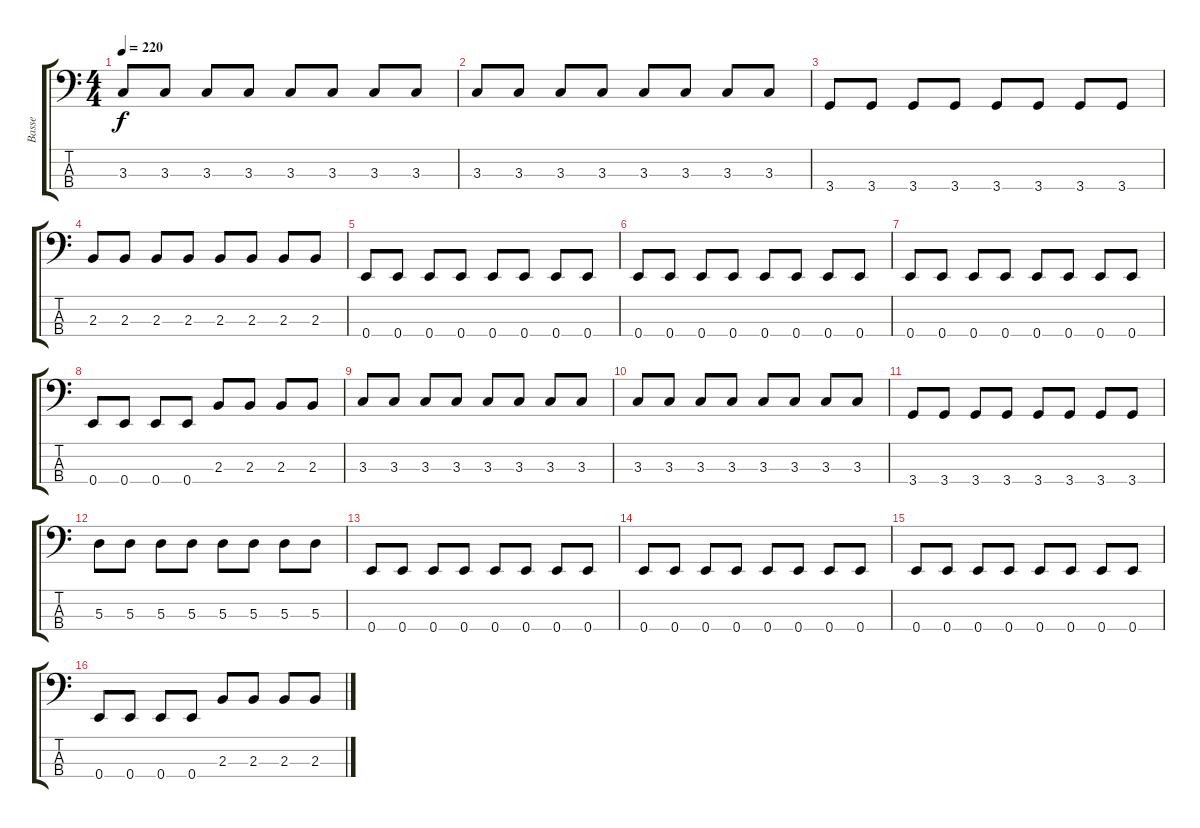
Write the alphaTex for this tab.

\track ("Basse" "Basse") {instrument electricbasspick}
\staff {score tabs}
\tuning (G2 D2 A1 E1) {hide}
\ts (4 4)
\tempo 220
\clef f4
\ks c
3.3.8{dy f} 3.3.8 3.3.8 3.3.8 3.3.8 3.3.8 3.3.8 3.3.8 |
3.3.8 3.3.8 3.3.8 3.3.8 3.3.8 3.3.8 3.3.8 3.3.8 |
3.4.8 3.4.8 3.4.8 3.4.8 3.4.8 3.4.8 3.4.8 3.4.8 |
2.3.8 2.3.8 2.3.8 2.3.8 2.3.8 2.3.8 2.3.8 2.3.8 |
0.4.8 0.4.8 0.4.8 0.4.8 0.4.8 0.4.8 0.4.8 0.4.8 |
0.4.8 0.4.8 0.4.8 0.4.8 0.4.8 0.4.8 0.4.8 0.4.8 |
0.4.8 0.4.8 0.4.8 0.4.8 0.4.8 0.4.8 0.4.8 0.4.8 |
0.4.8 0.4.8 0.4.8 0.4.8 2.3.8 2.3.8 2.3.8 2.3.8 |
3.3.8 3.3.8 3.3.8 3.3.8 3.3.8 3.3.8 3.3.8 3.3.8 |
3.3.8 3.3.8 3.3.8 3.3.8 3.3.8 3.3.8 3.3.8 3.3.8 |
3.4.8 3.4.8 3.4.8 3.4.8 3.4.8 3.4.8 3.4.8 3.4.8 |
5.3.8 5.3.8 5.3.8 5.3.8 5.3.8 5.3.8 5.3.8 5.3.8 |
0.4.8 0.4.8 0.4.8 0.4.8 0.4.8 0.4.8 0.4.8 0.4.8 |
0.4.8 0.4.8 0.4.8 0.4.8 0.4.8 0.4.8 0.4.8 0.4.8 |
0.4.8 0.4.8 0.4.8 0.4.8 0.4.8 0.4.8 0.4.8 0.4.8 |
0.4.8 0.4.8 0.4.8 0.4.8 2.3.8 2.3.8 2.3.8 2.3.8
